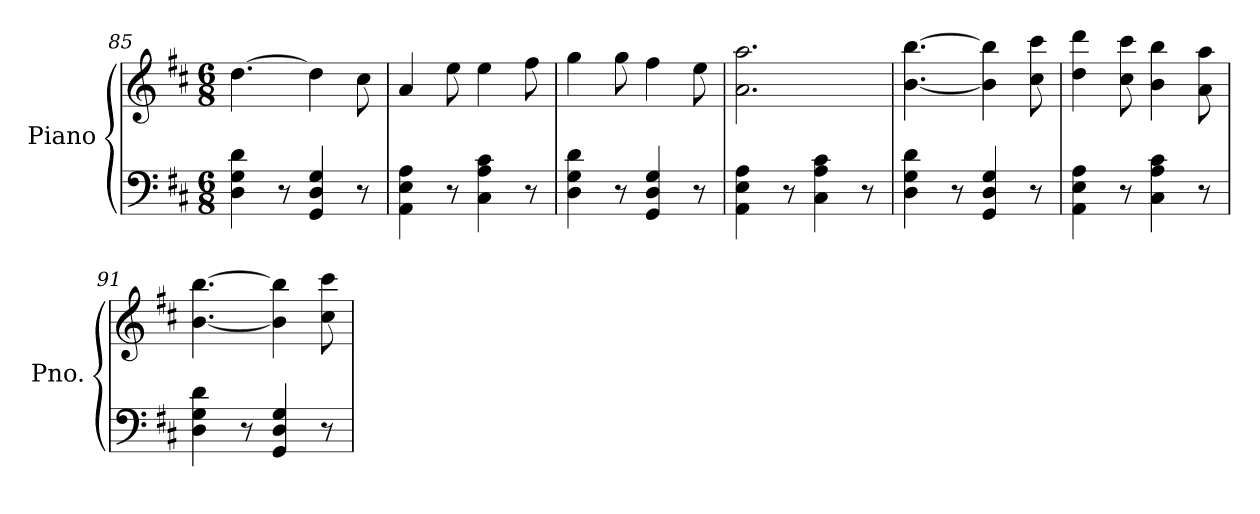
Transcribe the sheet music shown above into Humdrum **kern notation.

**kern	**kern
*part1	*part1
*staff2	*staff1
*I"Piano	*
*I'Pno.	*
*clefF4	*clefG2
*k[f#c#]	*k[f#c#]
*M6/8	*M6/8
=85	=85
4D\ 4G\ 4d\	[4.dd\
8r	.
4GG/ 4D/ 4G/	4dd\]
8r	8cc#\
=86	=86
4AA\ 4E\ 4A\	4a/
8r	8ee\
4C#\ 4A\ 4c#\	4ee\
8r	8ff#\
!!LO:LB:g=z
=87	=87
4D\ 4G\ 4d\	4gg\
8r	8gg\
4GG/ 4D/ 4G/	4ff#\
8r	8ee\
=88	=88
4AA\ 4E\ 4A\	2.a\ 2.aa\
8r	.
4C#\ 4A\ 4c#\	.
8r	.
=89	=89
4D\ 4G\ 4d\	[4.b\ [4.bb\
8r	.
4GG/ 4D/ 4G/	4b\] 4bb\]
8r	8cc#\ 8ccc#\
=90	=90
4AA\ 4E\ 4A\	4dd\ 4ddd\
8r	8cc#\ 8ccc#\
4C#\ 4A\ 4c#\	4b\ 4bb\
8r	8a\ 8aa\
=91	=91
4D\ 4G\ 4d\	[4.b\ [4.bb\
8r	.
4GG/ 4D/ 4G/	4b\] 4bb\]
8r	8cc#\ 8ccc#\
=	=
*-	*-
